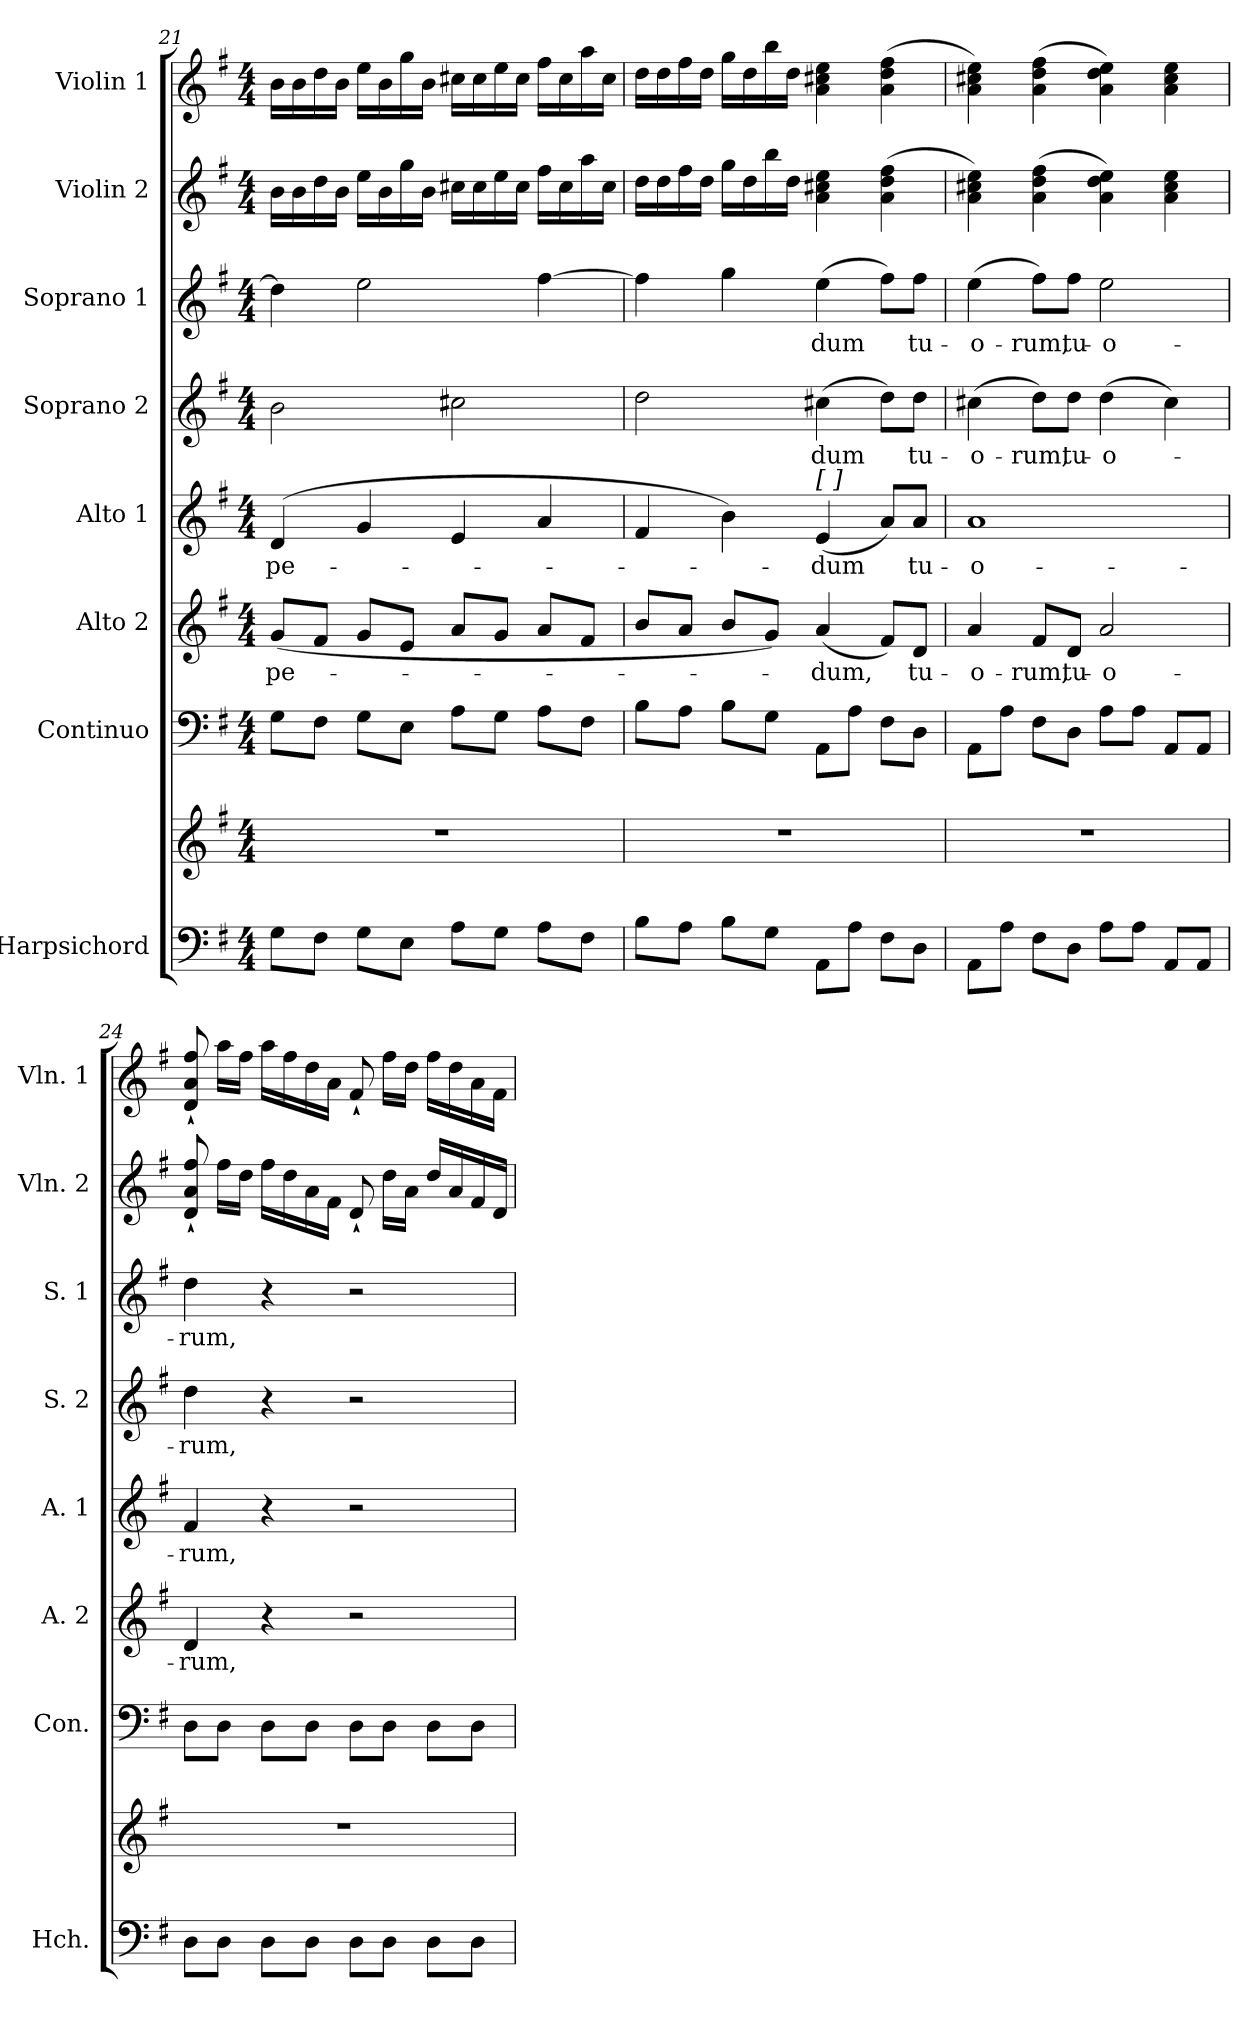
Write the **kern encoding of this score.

**kern	**kern	**kern	**kern	**text	**kern	**text	**kern	**text	**kern	**text	**kern	**kern
*part8	*part8	*part7	*part6	*part6	*part5	*part5	*part4	*part4	*part3	*part3	*part2	*part1
*staff9	*staff8	*staff7	*staff6	*staff6	*staff5	*staff5	*staff4	*staff4	*staff3	*staff3	*staff2	*staff1
*I"Harpsichord	*	*I"Continuo	*I"Alto 2	*	*I"Alto 1	*	*I"Soprano 2	*	*I"Soprano 1	*	*I"Violin 2	*I"Violin 1
*I'Hch.	*	*I'Con.	*I'A. 2	*	*I'A. 1	*	*I'S. 2	*	*I'S. 1	*	*I'Vln. 2	*I'Vln. 1
!!LO:PB:g=z
*clefF4	*clefG2	*clefF4	*clefG2	*	*clefG2	*	*clefG2	*	*clefG2	*	*clefG2	*clefG2
*k[f#]	*k[f#]	*k[f#]	*k[f#]	*	*k[f#]	*	*k[f#]	*	*k[f#]	*	*k[f#]	*k[f#]
*M4/4	*M4/4	*M4/4	*M4/4	*	*M4/4	*	*M4/4	*	*M4/4	*	*M4/4	*M4/4
=21	=21	=21	=21	=21	=21	=21	=21	=21	=21	=21	=21	=21
!	!	!	!	!LO:LY:b	!	!LO:LY:b	!	!	!	!	!	!
8G\L	1r	8G\L	(>8g/L	pe-	(>4d/	pe-	2b\	.	4dd\]	.	16b\LL	16b\LL
.	.	.	.	.	.	.	.	.	.	.	16b\	16b\
8F#\J	.	8F#\J	8f#/J	.	.	.	.	.	.	.	16dd\	16dd\
.	.	.	.	.	.	.	.	.	.	.	16b\JJ	16b\JJ
8G\L	.	8G\L	8g/L	.	4g/	.	.	.	2ee\	.	16ee\LL	16ee\LL
.	.	.	.	.	.	.	.	.	.	.	16b\	16b\
8E\J	.	8E\J	8e/J	.	.	.	.	.	.	.	16gg\	16gg\
.	.	.	.	.	.	.	.	.	.	.	16b\JJ	16b\JJ
8A\L	.	8A\L	8a/L	.	4e/	.	2cc#X\	.	.	.	16cc#X\LL	16cc#X\LL
.	.	.	.	.	.	.	.	.	.	.	16cc#\	16cc#\
8G\J	.	8G\J	8g/J	.	.	.	.	.	.	.	16ee\	16ee\
.	.	.	.	.	.	.	.	.	.	.	16cc#\JJ	16cc#\JJ
8A\L	.	8A\L	8a/L	.	4a/	.	.	.	[4ff#\	.	16ff#\LL	16ff#\LL
.	.	.	.	.	.	.	.	.	.	.	16cc#\	16cc#\
8F#\J	.	8F#\J	8f#/J	.	.	.	.	.	.	.	16aa\	16aa\
.	.	.	.	.	.	.	.	.	.	.	16cc#\JJ	16cc#\JJ
=22	=22	=22	=22	=22	=22	=22	=22	=22	=22	=22	=22	=22
8B\L	1r	8B\L	8b/L	.	4f#/	.	2dd\	.	4ff#\]	.	16dd\LL	16dd\LL
.	.	.	.	.	.	.	.	.	.	.	16dd\	16dd\
8A\J	.	8A\J	8a/J	.	.	.	.	.	.	.	16ff#\	16ff#\
.	.	.	.	.	.	.	.	.	.	.	16dd\JJ	16dd\JJ
8B\L	.	8B\L	8b/L	.	4b\)	.	.	.	4gg\	.	16gg\LL	16gg\LL
.	.	.	.	.	.	.	.	.	.	.	16dd\	16dd\
8G\J	.	8G\J	8g/J)	.	.	.	.	.	.	.	16bb\	16bb\
.	.	.	.	.	.	.	.	.	.	.	16dd\JJ	16dd\JJ
!	!	!	!	!	!LO:TX:a:t=[  ]	!	!	!	!	!	!	!
!	!	!	!	!LO:LY:b	!	!LO:LY:b	!	!LO:LY:b	!	!LO:LY:b	!	!
8AA\L	.	8AA\L	(<4a/	-dum,	(<4e/	dum	(>4cc#X\	-dum	(>4ee\	-dum	4a\ 4cc#X\ 4ee\	4a\ 4cc#X\ 4ee\
8A\J	.	8A\J	.	.	.	.	.	.	.	.	.	.
8F#\L	.	8F#\L	8f#/L)	.	8a/L)	.	8dd\L)	.	8ff#\L)	.	(>4a\ 4dd\ 4ff#\	(>4a\ 4dd\ 4ff#\
!	!	!	!	!LO:LY:b	!	!LO:LY:b	!	!LO:LY:b	!	!LO:LY:b	!	!
8D\J	.	8D\J	8d/J	tu-	8a/J	tu-	8dd\J	tu-	8ff#\J	tu-	.	.
=23	=23	=23	=23	=23	=23	=23	=23	=23	=23	=23	=23	=23
!	!	!	!	!LO:LY:b	!	!LO:LY:b	!	!LO:LY:b	!	!LO:LY:b	!	!
8AA\L	1r	8AA\L	4a/	-o-	1a	-o-	(>4cc#X\	-o-	(>4ee\	-o-	4a\ 4cc#X\ 4ee\)	4a\ 4cc#X\ 4ee\)
8A\J	.	8A\J	.	.	.	.	.	.	.	.	.	.
!	!	!	!	!LO:LY:b	!	!	!	!LO:LY:b	!	!LO:LY:b	!	!
8F#\L	.	8F#\L	8f#/L	-rum,	.	.	8dd\L)	-rum,	8ff#\L)	-rum,	(>4a\ 4dd\ 4ff#\	(>4a\ 4dd\ 4ff#\
!	!	!	!	!LO:LY:b	!	!	!	!LO:LY:b	!	!LO:LY:b	!	!
8D\J	.	8D\J	8d/J	tu-	.	.	8dd\J	tu-	8ff#\J	tu-	.	.
!	!	!	!	!LO:LY:b	!	!	!	!LO:LY:b	!	!LO:LY:b	!	!
8A\L	.	8A\L	2a/	-o-	.	.	(>4dd\	-o-	2ee\	-o-	4a\ 4dd\ 4ee\)	4a\ 4dd\ 4ee\)
8A\J	.	8A\J	.	.	.	.	.	.	.	.	.	.
8AA/L	.	8AA/L	.	.	.	.	4cc#\)	.	.	.	4a\ 4cc#\ 4ee\	4a\ 4cc#\ 4ee\
8AA/J	.	8AA/J	.	.	.	.	.	.	.	.	.	.
!!LO:LB:g=z
=24	=24	=24	=24	=24	=24	=24	=24	=24	=24	=24	=24	=24
!	!	!	!	!LO:LY:b	!	!LO:LY:b	!	!LO:LY:b	!	!LO:LY:b	!	!
8D\L	1r	8D\L	4d/	-rum,	4f#/	-rum,	4dd\	-rum,	4dd\	-rum,	8d/` 8a/` 8ff#/`	8d/` 8a/` 8ff#/`
8D\J	.	8D\J	.	.	.	.	.	.	.	.	16ff#\LL	16aa\LL
.	.	.	.	.	.	.	.	.	.	.	16dd\JJ	16ff#\JJ
8D\L	.	8D\L	4r	.	4r	.	4r	.	4r	.	16ff#\LL	16aa\LL
.	.	.	.	.	.	.	.	.	.	.	16dd\	16ff#\
8D\J	.	8D\J	.	.	.	.	.	.	.	.	16a\	16dd\
.	.	.	.	.	.	.	.	.	.	.	16f#\JJ	16a\JJ
8D\L	.	8D\L	2r	.	2r	.	2r	.	2r	.	8d`/	8f#`/
8D\J	.	8D\J	.	.	.	.	.	.	.	.	16dd\LL	16ff#\LL
.	.	.	.	.	.	.	.	.	.	.	16a\JJ	16dd\JJ
8D\L	.	8D\L	.	.	.	.	.	.	.	.	16dd/LL	16ff#\LL
.	.	.	.	.	.	.	.	.	.	.	16a/	16dd\
8D\J	.	8D\J	.	.	.	.	.	.	.	.	16f#/	16a\
.	.	.	.	.	.	.	.	.	.	.	16d/JJ	16f#\JJ
=	=	=	=	=	=	=	=	=	=	=	=	=
*-	*-	*-	*-	*-	*-	*-	*-	*-	*-	*-	*-	*-
